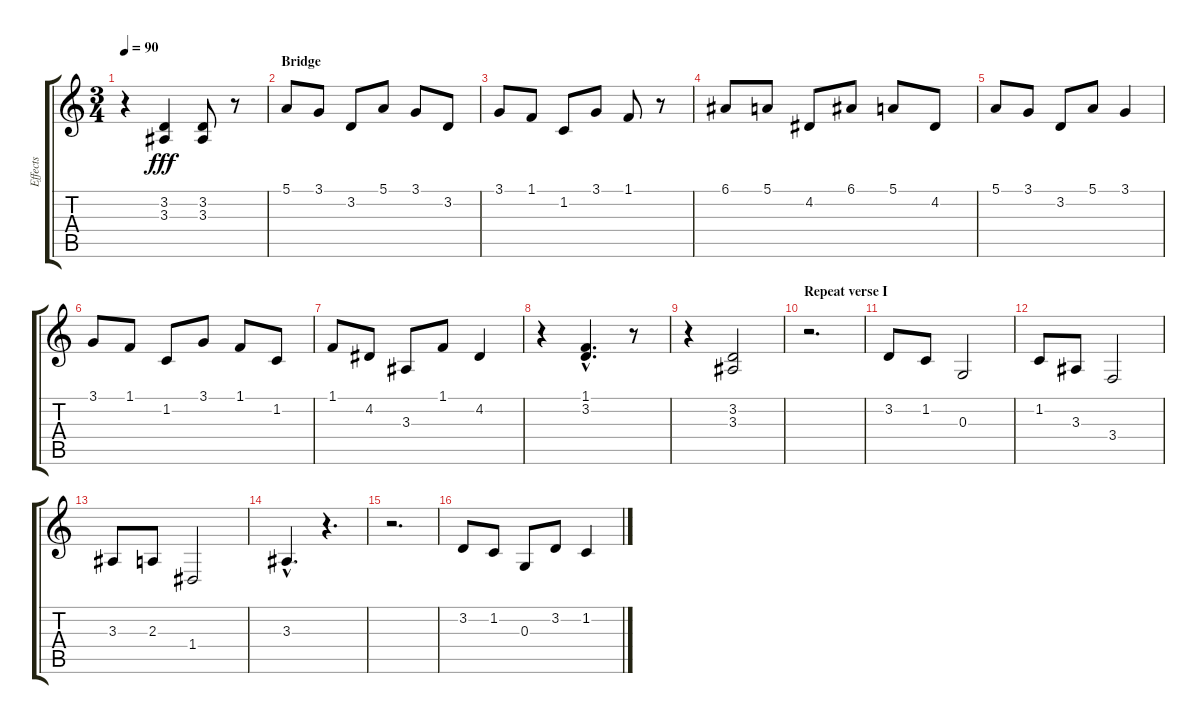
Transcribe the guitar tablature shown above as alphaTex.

\track ("Effects" "Effects") {instrument stringensemble1}
\staff {score tabs}
\tuning (E4 B3 G3 D3 A2 E2) {hide}
\ts (3 4)
\tempo 90
\clef g2
\ks c
r.4{dy fff} (3.2 3.3).4 (3.2 3.3).8 r.8 |
\section ("" "Bridge")
5.1.8 3.1.8 3.2.8 5.1.8 3.1.8 3.2.8 |
3.1.8 1.1.8 1.2.8 3.1.8 1.1.8 r.8 |
6.1.8 5.1.8 4.2.8 6.1.8 5.1.8 4.2.8 |
5.1.8 3.1.8 3.2.8 5.1.8 3.1.4 |
3.1.8 1.1.8 1.2.8 3.1.8 1.1.8 1.2.8 |
1.1.8 4.2.8 3.3.8 1.1.8 4.2.4 |
r.4 (1.1{hac} 3.2{hac}).4{d} r.8 |
r.4 (3.2 3.3).2 |
\section ("" "Repeat verse I")
r.2{d} |
3.2.8 1.2.8 0.3.2 |
1.2.8 3.3.8 3.4.2 |
3.3.8 2.3.8 1.4.2 |
3.3{hac}.4{d} r.4{d} |
r.2{d} |
3.2.8 1.2.8 0.3.8 3.2.8 1.2.4
